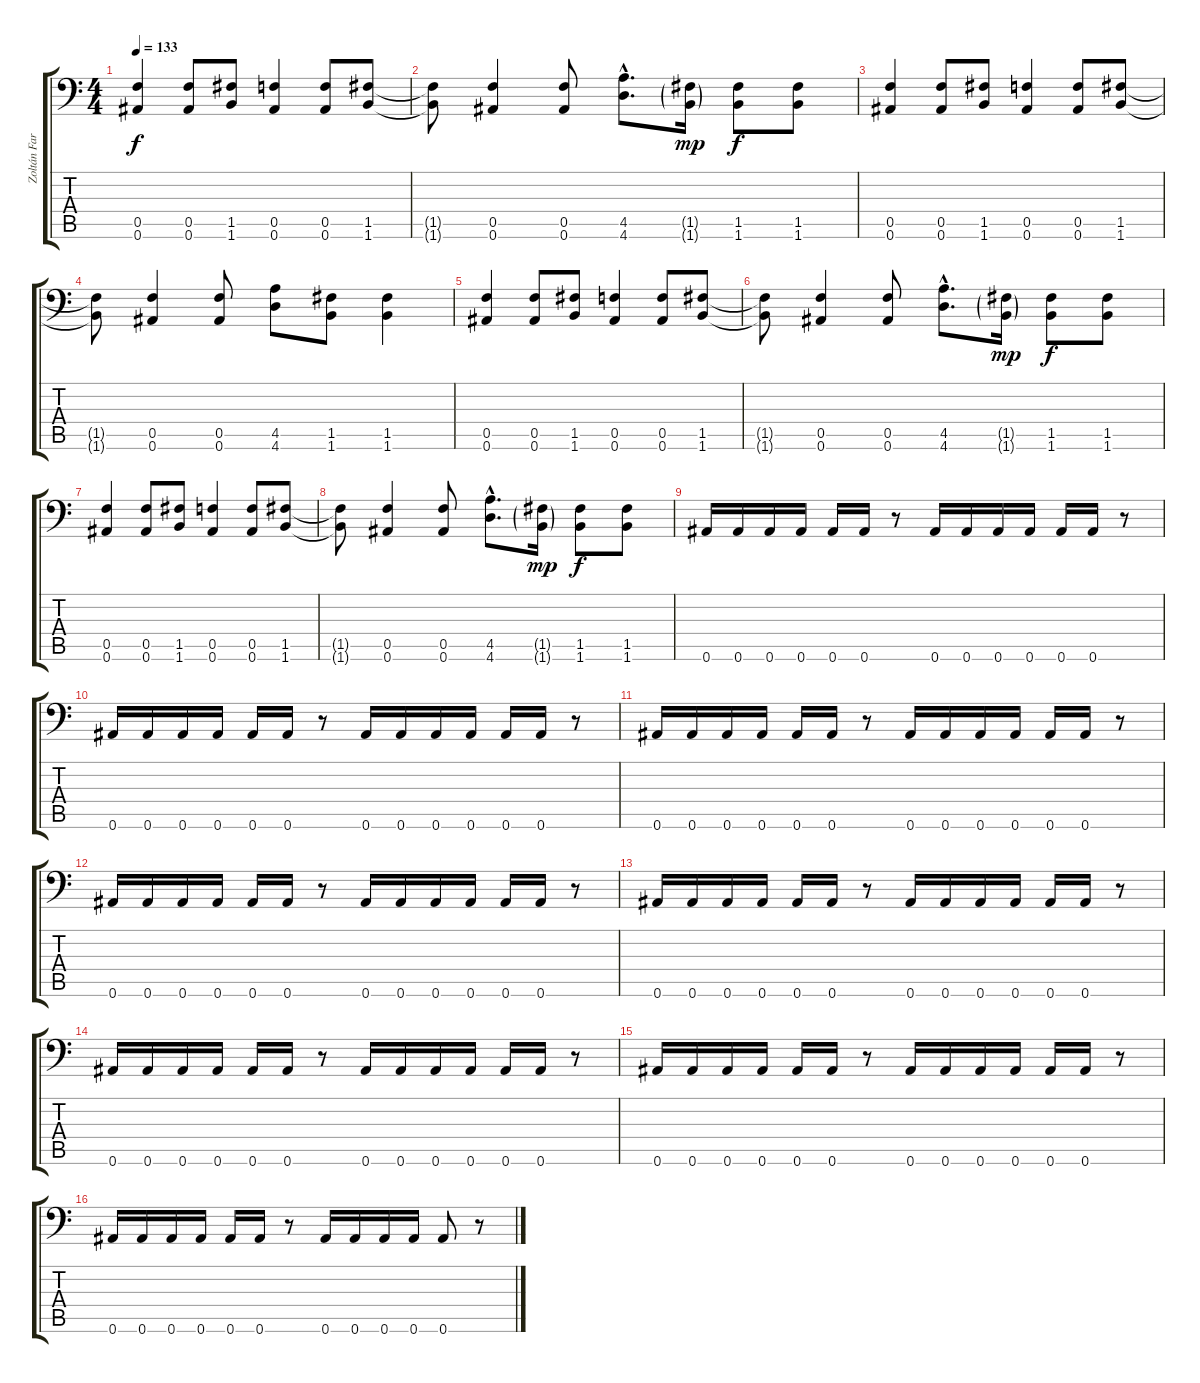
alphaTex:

\track ("Zoltán Farkas (Guitar+Vocals)" "Zoltán Far") {instrument distortionguitar}
\staff {score tabs}
\tuning (C4 G3 Eb3 Bb2 F2 Bb1) {hide}
\ts (4 4)
\tempo 133
\clef f4
\ks c
(0.5 0.6).4{dy f} (0.5 0.6).8 (1.5 1.6).8 (0.5 0.6).4 (0.5 0.6).8 (1.5 1.6).8 |
(1.5{t} 1.6{t}).8 (0.5 0.6).4 (0.5 0.6).8 (4.5{hac} 4.6{hac}).8{d} (1.5{g} 1.6{g}).16{dy mp} (1.5 1.6).8{dy f} (1.5 1.6).8 |
(0.5 0.6).4 (0.5 0.6).8 (1.5 1.6).8 (0.5 0.6).4 (0.5 0.6).8 (1.5 1.6).8 |
(1.5{t} 1.6{t}).8 (0.5 0.6).4 (0.5 0.6).8 (4.5 4.6).8 (1.5 1.6).8 (1.5 1.6).4 |
(0.5 0.6).4 (0.5 0.6).8 (1.5 1.6).8 (0.5 0.6).4 (0.5 0.6).8 (1.5 1.6).8 |
(1.5{t} 1.6{t}).8 (0.5 0.6).4 (0.5 0.6).8 (4.5{hac} 4.6{hac}).8{d} (1.5{g} 1.6{g}).16{dy mp} (1.5 1.6).8{dy f} (1.5 1.6).8 |
(0.5 0.6).4 (0.5 0.6).8 (1.5 1.6).8 (0.5 0.6).4 (0.5 0.6).8 (1.5 1.6).8 |
(1.5{t} 1.6{t}).8 (0.5 0.6).4 (0.5 0.6).8 (4.5{hac} 4.6{hac}).8{d} (1.5{g} 1.6{g}).16{dy mp} (1.5 1.6).8{dy f} (1.5 1.6).8 |
0.6.16 0.6.16 0.6.16 0.6.16 0.6.16 0.6.16 r.8 0.6.16 0.6.16 0.6.16 0.6.16 0.6.16 0.6.16 r.8 |
0.6.16 0.6.16 0.6.16 0.6.16 0.6.16 0.6.16 r.8 0.6.16 0.6.16 0.6.16 0.6.16 0.6.16 0.6.16 r.8 |
0.6.16 0.6.16 0.6.16 0.6.16 0.6.16 0.6.16 r.8 0.6.16 0.6.16 0.6.16 0.6.16 0.6.16 0.6.16 r.8 |
0.6.16 0.6.16 0.6.16 0.6.16 0.6.16 0.6.16 r.8 0.6.16 0.6.16 0.6.16 0.6.16 0.6.16 0.6.16 r.8 |
0.6.16 0.6.16 0.6.16 0.6.16 0.6.16 0.6.16 r.8 0.6.16 0.6.16 0.6.16 0.6.16 0.6.16 0.6.16 r.8 |
0.6.16 0.6.16 0.6.16 0.6.16 0.6.16 0.6.16 r.8 0.6.16 0.6.16 0.6.16 0.6.16 0.6.16 0.6.16 r.8 |
0.6.16 0.6.16 0.6.16 0.6.16 0.6.16 0.6.16 r.8 0.6.16 0.6.16 0.6.16 0.6.16 0.6.16 0.6.16 r.8 |
0.6.16 0.6.16 0.6.16 0.6.16 0.6.16 0.6.16 r.8 0.6.16 0.6.16 0.6.16 0.6.16 0.6.8 r.8
